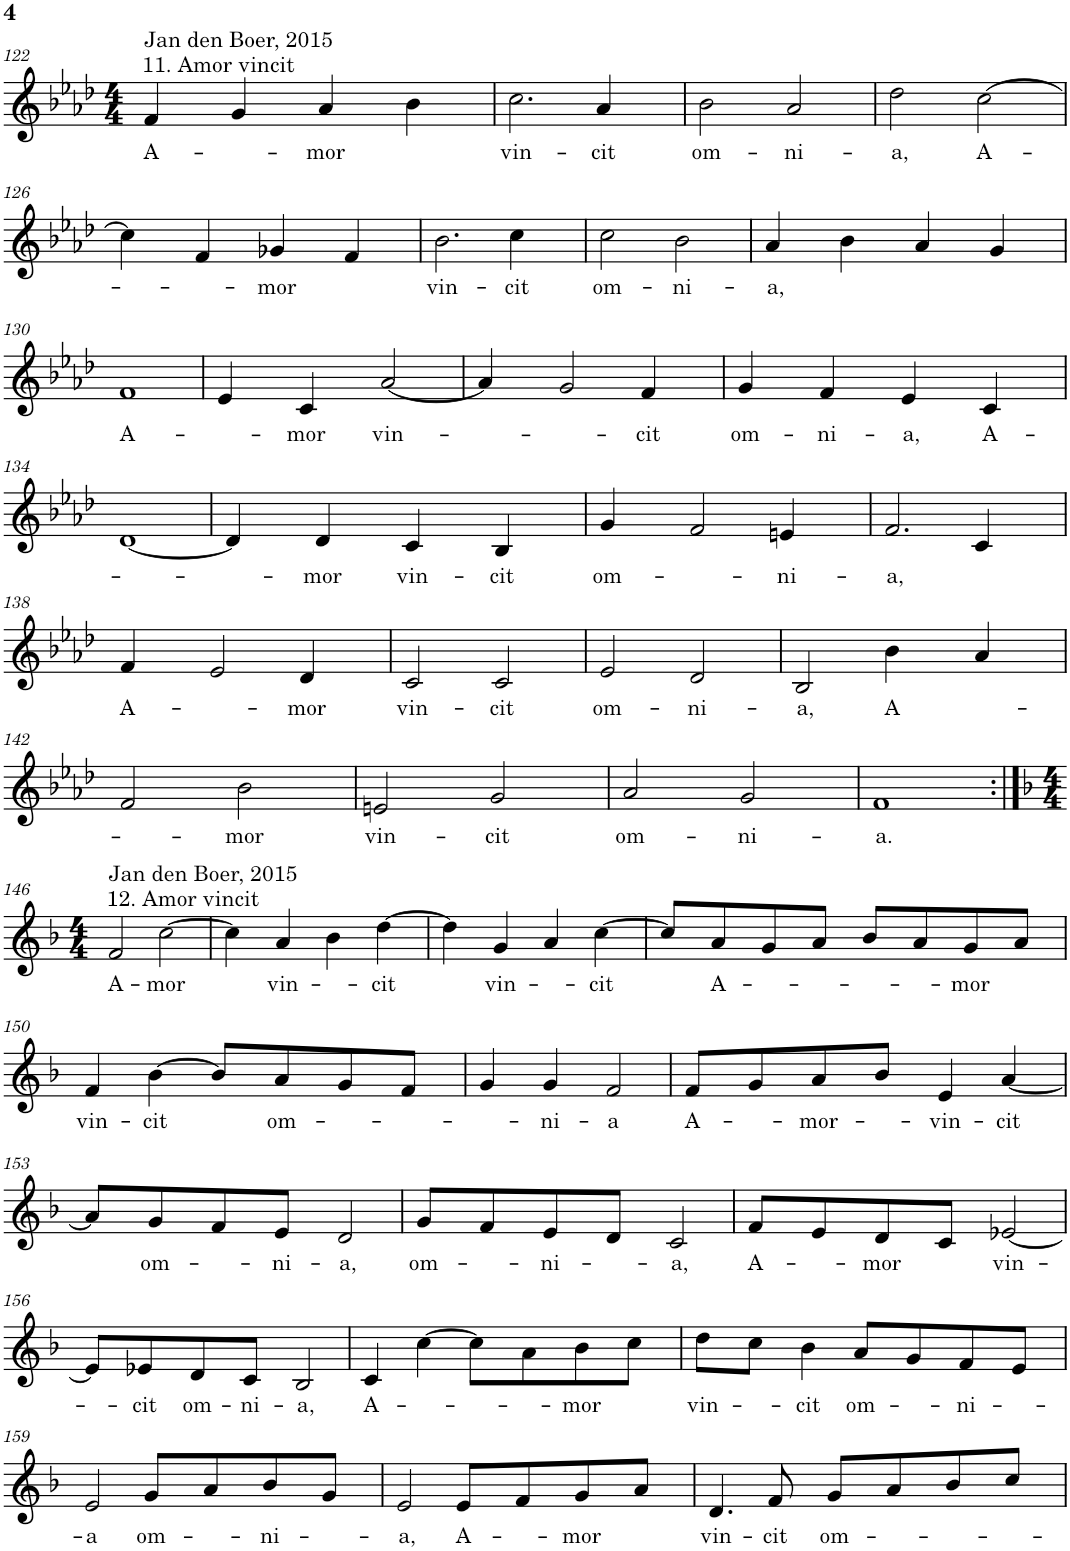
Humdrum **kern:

**kern	**text
*part1	*part1
*staff1	*staff1
*I"unbenannt1	*
!!LO:PB:g=z
*clefG2	*
*k[b-e-a-d-]	*
*M4/4	*
=122	=122
!LO:TX:a:t=11. Amor vincit	!
!LO:TX:a:t=Jan den Boer, 2015	!
!	!LO:LY:b
4f/	A-
4g/	.
!	!LO:LY:b
4a-/	mor
4b-\	.
=123	=123
!	!LO:LY:b
2.cc\	vin-
!	!LO:LY:b
4a-/	cit
=124	=124
!	!LO:LY:b
2b-\	om-
!	!LO:LY:b
2a-/	ni-
=125	=125
!	!LO:LY:b
2dd-\	a,
!	!LO:LY:b
[2cc\	A-
!!LO:LB:g=z
=126	=126
4cc\]	.
4f/	.
!	!LO:LY:b
4g-X/	mor
4f/	.
=127	=127
!	!LO:LY:b
2.b-\	vin-
!	!LO:LY:b
4cc\	cit
=128	=128
!	!LO:LY:b
2cc\	om-
!	!LO:LY:b
2b-\	ni-
=129	=129
!	!LO:LY:b
4a-/	a,
4b-\	.
4a-/	.
4g/	.
!!LO:LB:g=z
=130	=130
!	!LO:LY:b
1f	A-
=131	=131
4e-/	.
!	!LO:LY:b
4c/	mor
!	!LO:LY:b
[2a-/	vin-
=132	=132
4a-/]	.
2g/	.
!	!LO:LY:b
4f/	cit
=133	=133
!	!LO:LY:b
4g/	om-
!	!LO:LY:b
4f/	ni-
!	!LO:LY:b
4e-/	a,
!	!LO:LY:b
4c/	A-
!!LO:LB:g=z
=134	=134
[1d-	.
=135	=135
4d-/]	.
!	!LO:LY:b
4d-/	mor
!	!LO:LY:b
4c/	vin-
!	!LO:LY:b
4B-/	cit
=136	=136
!	!LO:LY:b
4g/	om-
2f/	.
!	!LO:LY:b
4en/	ni-
=137	=137
!	!LO:LY:b
2.f/	a,
4c/	.
!!LO:LB:g=z
=138	=138
!	!LO:LY:b
4f/	A-
2e-/	.
!	!LO:LY:b
4d-/	mor
=139	=139
!	!LO:LY:b
2c/	vin-
!	!LO:LY:b
2c/	cit
=140	=140
!	!LO:LY:b
2e-/	om-
!	!LO:LY:b
2d-/	ni-
=141	=141
!	!LO:LY:b
2B-/	a,
!	!LO:LY:b
4b-\	A
4a-/	.
!!LO:LB:g=z
=142	=142
2f/	.
!	!LO:LY:b
2b-\	mor
=143	=143
!	!LO:LY:b
2en/	vin-
!	!LO:LY:b
2g/	cit
=144	=144
!	!LO:LY:b
2a-/	om-
!	!LO:LY:b
2g/	ni-
=145	=145
!	!LO:LY:b
1f	a.
!!LO:LB:g=z
=146:|!	=146:|!
*k[b-]	*
*M4/4	*
!LO:TX:a:t=12. Amor vincit	!
!LO:TX:a:t=Jan den Boer, 2015	!
!	!LO:LY:b
2f/	A-
!	!LO:LY:b
[2cc\	mor
=147	=147
4cc\]	.
!	!LO:LY:b
4a/	vin-
4b-\	.
!	!LO:LY:b
[4dd\	cit
=148	=148
4dd\]	.
!	!LO:LY:b
4g/	vin-
4a/	.
!	!LO:LY:b
[4cc\	cit
=149	=149
8cc/L]	.
!	!LO:LY:b
8a/	A-
8g/	.
8a/J	.
8b-/L	.
8a/	.
!	!LO:LY:b
8g/	mor
8a/J	.
!!LO:LB:g=z
=150	=150
!	!LO:LY:b
4f/	vin-
!	!LO:LY:b
[4b-\	cit
8b-/L]	.
!	!LO:LY:b
8a/	om-
8g/	.
8f/J	.
=151	=151
4g/	.
!	!LO:LY:b
4g/	ni-
!	!LO:LY:b
2f/	a
=152	=152
!	!LO:LY:b
8f/L	A-
8g/	.
!	!LO:LY:b
8a/	mor-
8b-/J	.
!	!LO:LY:b
4e/	vin-
!	!LO:LY:b
[4a/	cit
!!LO:LB:g=z
=153	=153
8a/L]	.
!	!LO:LY:b
8g/	om-
8f/	.
!	!LO:LY:b
8e/J	ni-
!	!LO:LY:b
2d/	a,
=154	=154
!	!LO:LY:b
8g/L	om-
8f/	.
!	!LO:LY:b
8e/	ni-
8d/J	.
!	!LO:LY:b
2c/	a,
=155	=155
!	!LO:LY:b
8f/L	A-
8e/	.
!	!LO:LY:b
8d/	mor
8c/J	.
!	!LO:LY:b
[2e-X/	vin-
!!LO:LB:g=z
=156	=156
8e-/L]	.
!	!LO:LY:b
8e-X/	cit
!	!LO:LY:b
8d/	om-
!	!LO:LY:b
8c/J	ni-
!	!LO:LY:b
2B-/	a,
=157	=157
!	!LO:LY:b
4c/	A-
[4cc\	.
8cc\L]	.
8a\	.
!	!LO:LY:b
8b-\	mor
8cc\J	.
=158	=158
!	!LO:LY:b
8dd\L	vin-
8cc\J	.
!	!LO:LY:b
4b-\	cit
!	!LO:LY:b
8a/L	om-
8g/	.
!	!LO:LY:b
8f/	ni-
8e/J	.
!!LO:LB:g=z
=159	=159
!	!LO:LY:b
2e/	a
!	!LO:LY:b
8g/L	om-
8a/	.
!	!LO:LY:b
8b-/	ni-
8g/J	.
=160	=160
!	!LO:LY:b
2e/	a,
!	!LO:LY:b
8e/L	A-
8f/	.
!	!LO:LY:b
8g/	mor
8a/J	.
=161	=161
!	!LO:LY:b
4.d/	vin-
!	!LO:LY:b
8f/	cit
!	!LO:LY:b
8g/L	om-
8a/	.
8b-/	.
8cc/J	.
=	=
*-	*-
